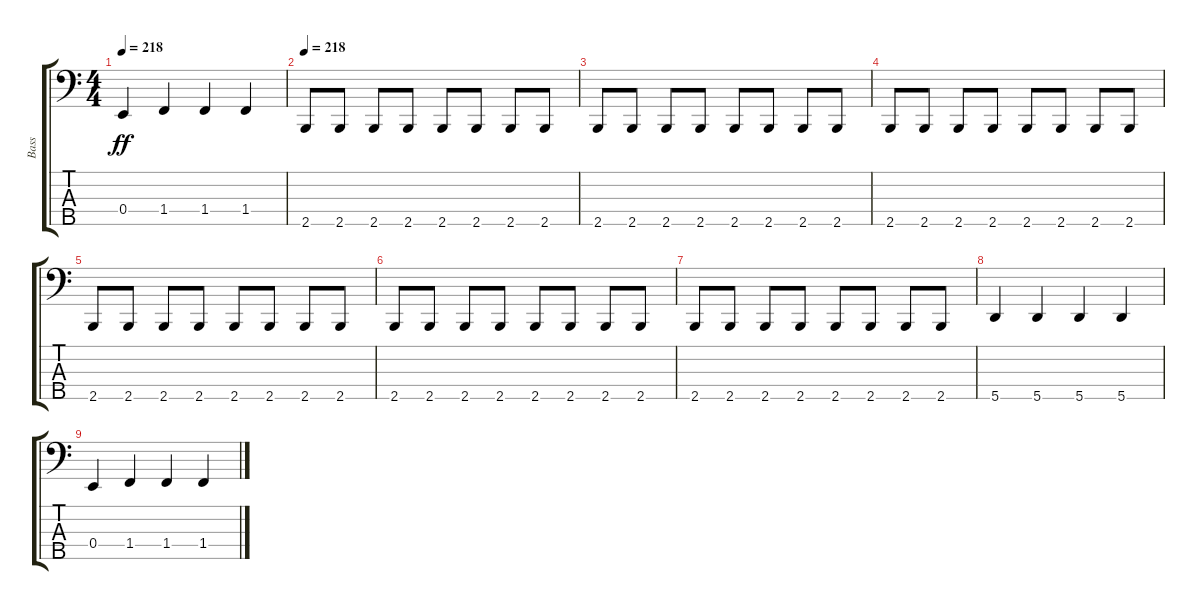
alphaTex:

\track ("Bass" "Bass") {instrument electricbasspick}
\staff {score tabs}
\tuning (G2 D2 A1 E1 A0) {hide}
\ts (4 4)
\tempo 218
\clef f4
\ks c
0.4.4{dy ff} 1.4.4 1.4.4 1.4.4 |
\tempo 218
2.5.8 2.5.8 2.5.8 2.5.8 2.5.8 2.5.8 2.5.8 2.5.8 |
2.5.8 2.5.8 2.5.8 2.5.8 2.5.8 2.5.8 2.5.8 2.5.8 |
2.5.8 2.5.8 2.5.8 2.5.8 2.5.8 2.5.8 2.5.8 2.5.8 |
2.5.8 2.5.8 2.5.8 2.5.8 2.5.8 2.5.8 2.5.8 2.5.8 |
2.5.8 2.5.8 2.5.8 2.5.8 2.5.8 2.5.8 2.5.8 2.5.8 |
2.5.8 2.5.8 2.5.8 2.5.8 2.5.8 2.5.8 2.5.8 2.5.8 |
5.5.4 5.5.4 5.5.4 5.5.4 |
0.4.4 1.4.4 1.4.4 1.4.4
